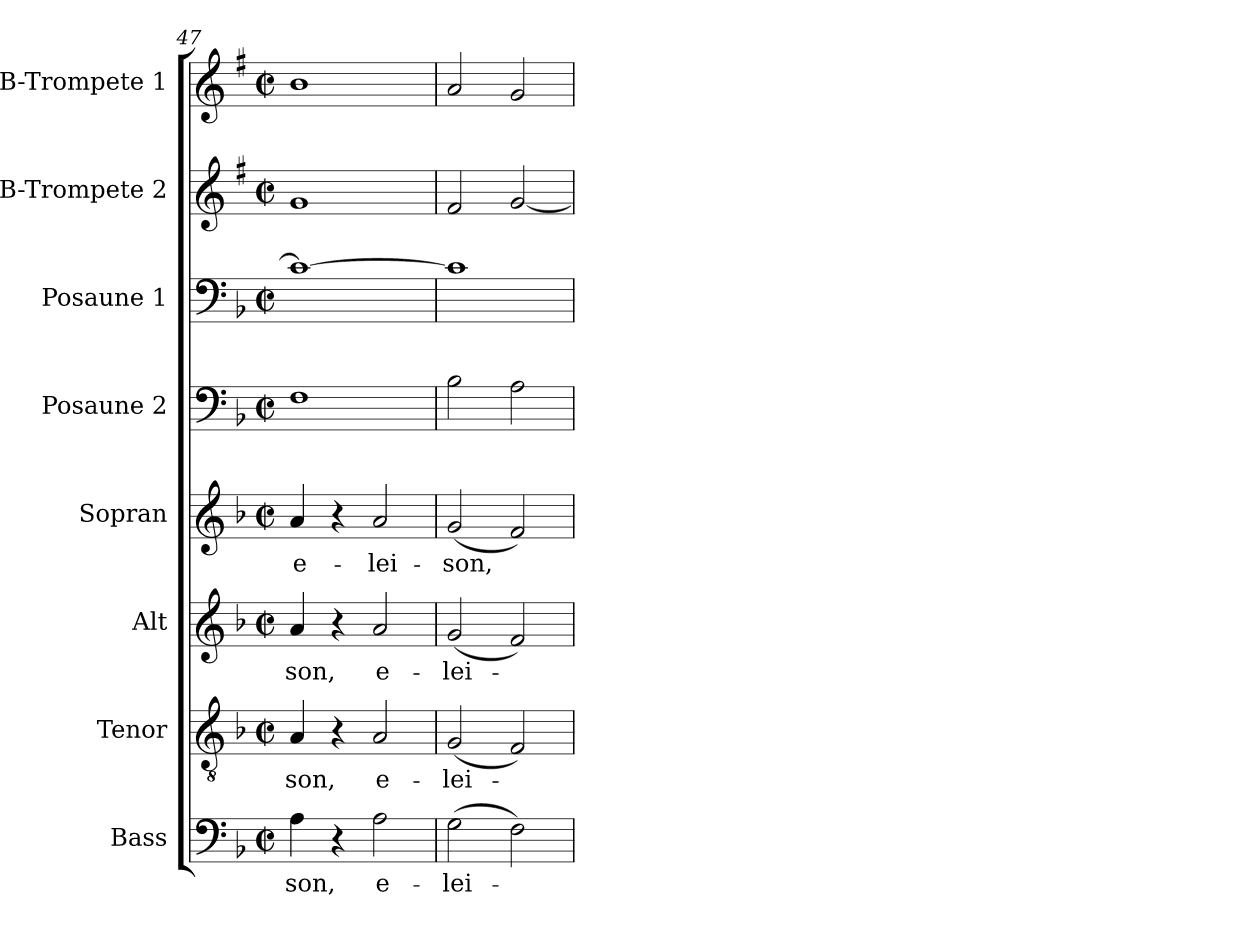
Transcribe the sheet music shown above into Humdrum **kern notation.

**kern	**text	**kern	**text	**kern	**text	**kern	**text	**kern	**kern	**kern	**kern
*part8	*part8	*part7	*part7	*part6	*part6	*part5	*part5	*part4	*part3	*part2	*part1
*staff8	*staff8	*staff7	*staff7	*staff6	*staff6	*staff5	*staff5	*staff4	*staff3	*staff2	*staff1
*I"Bass	*	*I"Tenor	*	*I"Alt	*	*I"Sopran	*	*I"Posaune 2	*I"Posaune 1	*I"B-Trompete 2	*I"B-Trompete 1
*I'B.	*	*I'T.	*	*I'A.	*	*I'S.	*	*I'Pos. 2	*I'Pos. 1	*I'B Trp. 2	*I'B Trp. 1
*clefF4	*	*clefGv2	*	*clefG2	*	*clefG2	*	*clefF4	*clefF4	*clefG2	*clefG2
*	*	*	*	*	*	*	*	*	*	*ITrd1c2	*ITrd1c2
*k[b-]	*	*k[b-]	*	*k[b-]	*	*k[b-]	*	*k[b-]	*k[b-]	*k[b-]	*k[b-]
*F:	*	*F:	*	*F:	*	*F:	*	*F:	*F:	*F:	*F:
*M2/2	*	*M2/2	*	*M2/2	*	*M2/2	*	*M2/2	*M2/2	*M2/2	*M2/2
*met(c|)	*	*met(c|)	*	*met(c|)	*	*met(c|)	*	*met(c|)	*met(c|)	*met(c|)	*met(c|)
=47	=47	=47	=47	=47	=47	=47	=47	=47	=47	=47	=47
!	!LO:LY:b	!	!LO:LY:b	!	!LO:LY:b	!	!LO:LY:b	!	!	!	!
4A\	-son,	4A/	-son,	4a/	-son,	4a/	e-	1F	1c_	1f	1a
4r	.	4r	.	4r	.	4r	.	.	.	.	.
!	!LO:LY:b	!	!LO:LY:b	!	!LO:LY:b	!	!LO:LY:b	!	!	!	!
2A\	e-	2A/	e-	2a/	e-	2a/	-lei-	.	.	.	.
=48	=48	=48	=48	=48	=48	=48	=48	=48	=48	=48	=48
!	!LO:LY:b	!	!LO:LY:b	!	!LO:LY:b	!	!LO:LY:b	!	!	!	!
(>2G\	-lei-	(<2G/	-lei-	(<2g/	-lei-	(<2g/	-son,	2B-\	1c]	2e/	2g/
2F\)	.	2F/)	.	2f/)	.	2f/)	.	2A\	.	[2f/	2f/
=	=	=	=	=	=	=	=	=	=	=	=
*-	*-	*-	*-	*-	*-	*-	*-	*-	*-	*-	*-
